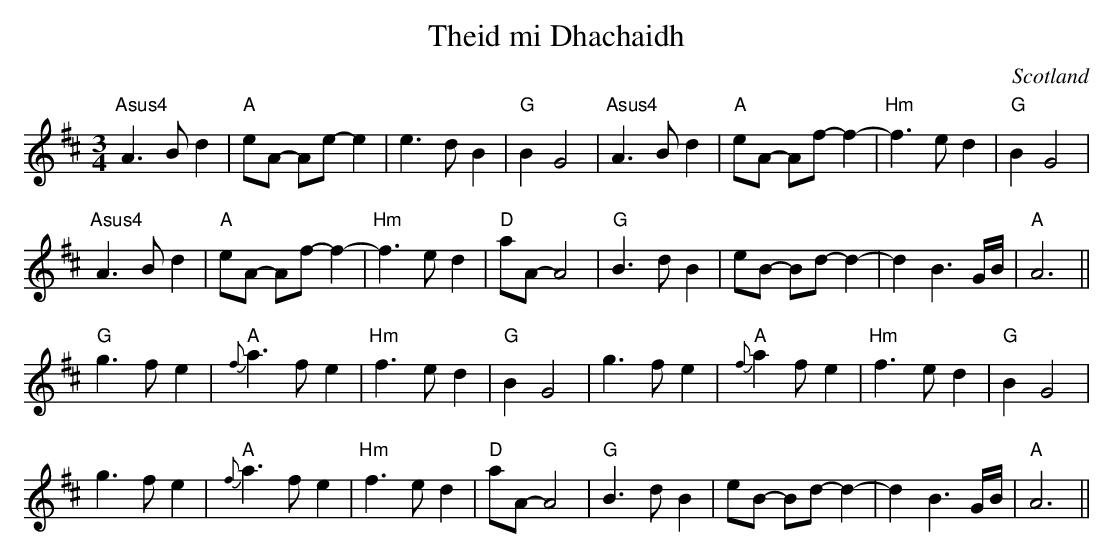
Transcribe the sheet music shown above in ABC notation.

X:1
T:Theid mi Dhachaidh
M:3/4
O:Scotland
K:A mixolydian
"Asus4"A3B d2 | "A"eA- Ae- e2 | e3d B2 | \
"G"B2G4 | \
"Asus4"A3B d2 | "A"eA- Af- f2- | "Hm"f3e d2 |\
"G"B2G4 |
"Asus4"A3B d2 | "A"eA- Af- f2- | "Hm"f3e d2 |\
"D"aA- A4 |\
"G"B3d B2 | eB- Bd- d2- | d2 B3G/B/ | "A"A6 ||
\
"G"g3f e2 | {f}"A"a3 f e2 | \
"Hm"f3 e d2 | "G"B2 G4 |\
g3f e2 | {f}"A"a2 f e2| \
"Hm"f3e d2 | "G"B2 G4 |
g3f e2 | {f}"A"a3 f e2 | \
"Hm"f3e d2 | "D"aA- A4 |\
"G"B3dB2 | eB- Bd- d2- | d2 B3 G/B/ | "A"A6 ||
